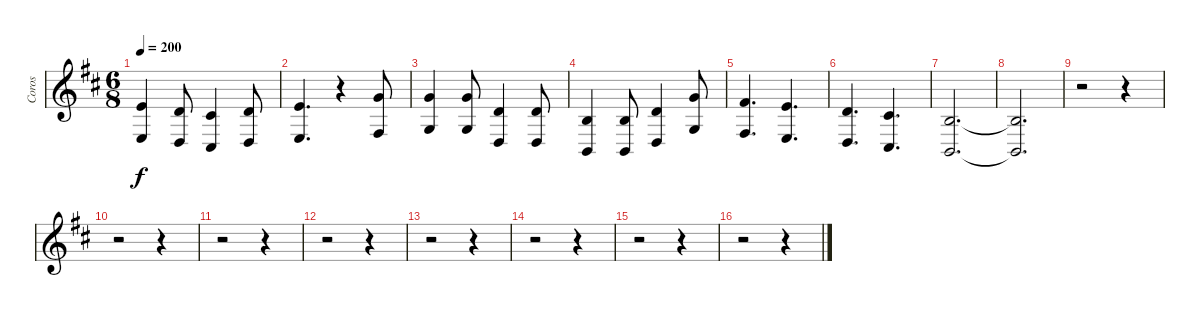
\track ("Coros" "Coros") {instrument choiraahs}
\staff {score}
\tuning (E4 B3 G3 D3 A2 E2) {hide}
\ts (6 8)
\tempo 200
\clef g2
\ks bminor
(0.1 2.4).4{dy f} (3.2 0.4).8 (2.2 4.5).4 (3.2 0.4).8 |
(0.1 2.4).4{d} r.4 (3.1 4.4).8 |
(3.1 5.4).4 (3.1 5.4).8 (3.2 0.4).4 (3.2 0.4).8 |
(0.2 2.5).4 (0.2 2.5).8 (3.2 0.4).4 (3.1 0.3).8 |
(2.1 4.4).4{d} (0.1 2.4).4{d} |
(3.2 0.4).4{d} (2.2 4.5).4{d} |
(0.2 2.5).2{d} |
(0.2{t} 2.5{t}).2{d} |
r.2 r.4 |
r.2 r.4 |
r.2 r.4 |
r.2 r.4 |
r.2 r.4 |
r.2 r.4 |
r.2 r.4 |
r.2 r.4
